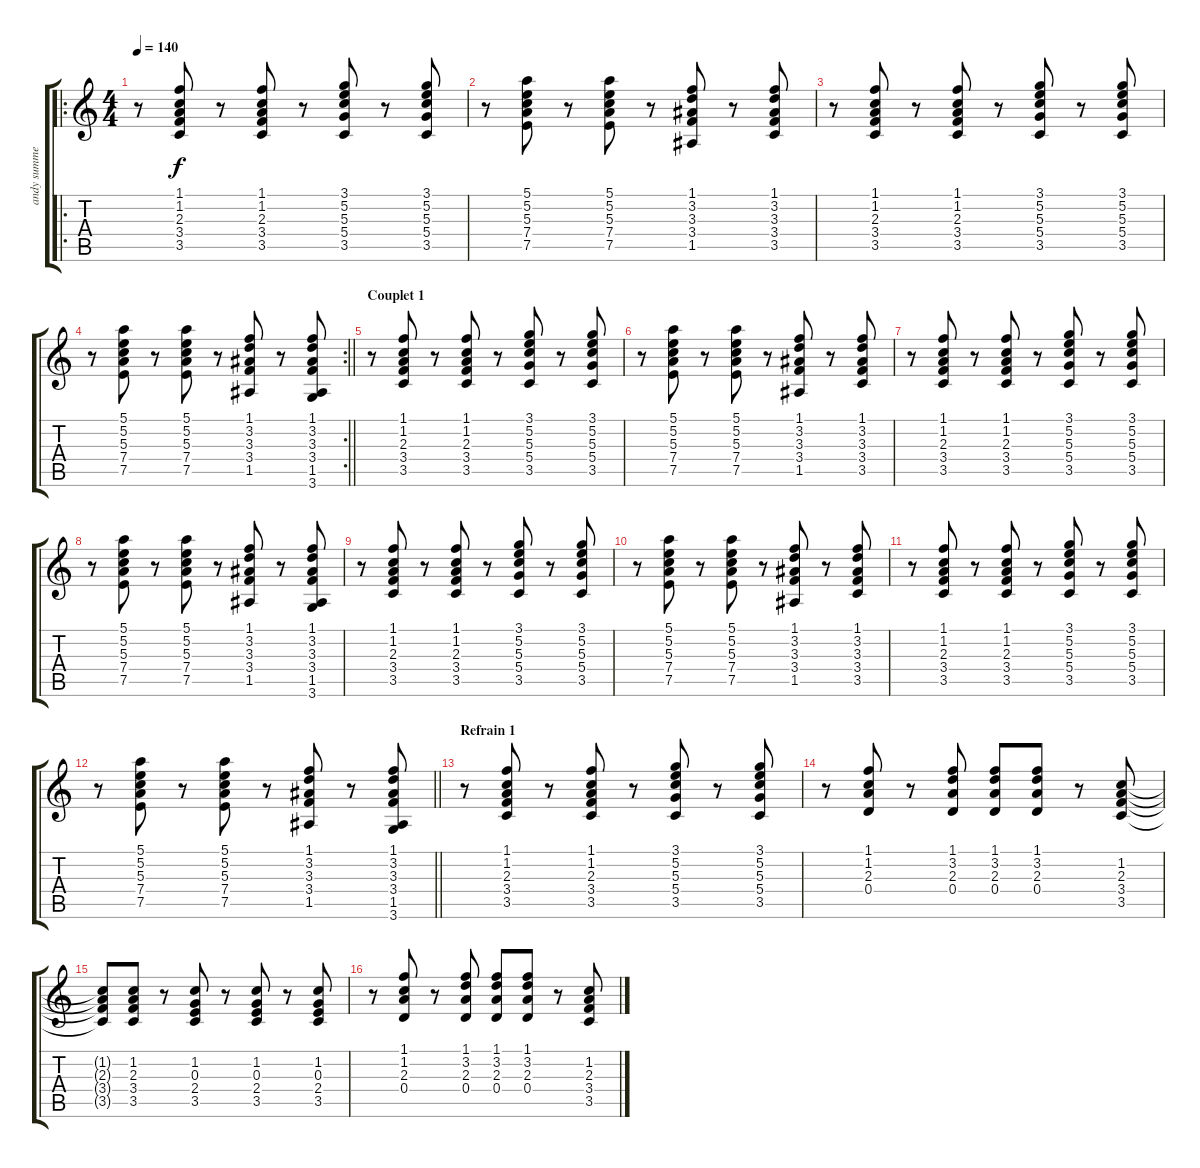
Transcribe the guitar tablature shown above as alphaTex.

\track ("andy summers" "andy summe") {instrument electricguitarclean}
\staff {score tabs}
\tuning (E4 B3 G3 D3 A2 E2) {hide}
\ro
\ts (4 4)
\tempo 140
\clef g2
\ks c
r.8{dy f instrument electricguitarclean} (1.1 1.2 2.3 3.4 3.5).8 r.8 (1.1 1.2 2.3 3.4 3.5).8 r.8 (3.1 5.2 5.3 5.4 3.5).8 r.8 (3.1 5.2 5.3 5.4 3.5).8 |
r.8 (5.1 5.2 5.3 7.4 7.5).8 r.8 (5.1 5.2 5.3 7.4 7.5).8 r.8 (1.1 3.2 3.3 3.4 1.5).8 r.8 (1.1 3.2 3.3 3.4 3.5).8 |
r.8 (1.1 1.2 2.3 3.4 3.5).8 r.8 (1.1 1.2 2.3 3.4 3.5).8 r.8 (3.1 5.2 5.3 5.4 3.5).8 r.8 (3.1 5.2 5.3 5.4 3.5).8 |
\rc 2
\barLineRight lightlight
r.8 (5.1 5.2 5.3 7.4 7.5).8 r.8 (5.1 5.2 5.3 7.4 7.5).8 r.8 (1.1 3.2 3.3 3.4 1.5).8 r.8 (1.1 3.2 3.3 3.4 1.5 3.6).8 |
\section ("" "Couplet 1")
r.8 (1.1 1.2 2.3 3.4 3.5).8 r.8 (1.1 1.2 2.3 3.4 3.5).8 r.8 (3.1 5.2 5.3 5.4 3.5).8 r.8 (3.1 5.2 5.3 5.4 3.5).8 |
r.8 (5.1 5.2 5.3 7.4 7.5).8 r.8 (5.1 5.2 5.3 7.4 7.5).8 r.8 (1.1 3.2 3.3 3.4 1.5).8 r.8 (1.1 3.2 3.3 3.4 3.5).8 |
r.8 (1.1 1.2 2.3 3.4 3.5).8 r.8 (1.1 1.2 2.3 3.4 3.5).8 r.8 (3.1 5.2 5.3 5.4 3.5).8 r.8 (3.1 5.2 5.3 5.4 3.5).8 |
r.8 (5.1 5.2 5.3 7.4 7.5).8 r.8 (5.1 5.2 5.3 7.4 7.5).8 r.8 (1.1 3.2 3.3 3.4 1.5).8 r.8 (1.1 3.2 3.3 3.4 1.5 3.6).8 |
r.8 (1.1 1.2 2.3 3.4 3.5).8 r.8 (1.1 1.2 2.3 3.4 3.5).8 r.8 (3.1 5.2 5.3 5.4 3.5).8 r.8 (3.1 5.2 5.3 5.4 3.5).8 |
r.8 (5.1 5.2 5.3 7.4 7.5).8 r.8 (5.1 5.2 5.3 7.4 7.5).8 r.8 (1.1 3.2 3.3 3.4 1.5).8 r.8 (1.1 3.2 3.3 3.4 3.5).8 |
r.8 (1.1 1.2 2.3 3.4 3.5).8 r.8 (1.1 1.2 2.3 3.4 3.5).8 r.8 (3.1 5.2 5.3 5.4 3.5).8 r.8 (3.1 5.2 5.3 5.4 3.5).8 |
\barLineRight lightlight
r.8 (5.1 5.2 5.3 7.4 7.5).8 r.8 (5.1 5.2 5.3 7.4 7.5).8 r.8 (1.1 3.2 3.3 3.4 1.5).8 r.8 (1.1 3.2 3.3 3.4 1.5 3.6).8 |
\section ("" "Refrain 1")
r.8 (1.1 1.2 2.3 3.4 3.5).8 r.8 (1.1 1.2 2.3 3.4 3.5).8 r.8 (3.1 5.2 5.3 5.4 3.5).8 r.8 (3.1 5.2 5.3 5.4 3.5).8 |
r.8 (1.1 1.2 2.3 0.4).8 r.8 (1.1 3.2 2.3 0.4).8 (1.1 3.2 2.3 0.4).8 (1.1 3.2 2.3 0.4).8 r.8 (1.2 2.3 3.4 3.5).8 |
(1.2{t} 2.3{t} 3.4{t} 3.5{t}).8 (1.2 2.3 3.4 3.5).8 r.8 (1.2 0.3 2.4 3.5).8 r.8 (1.2 0.3 2.4 3.5).8 r.8 (1.2 0.3 2.4 3.5).8 |
r.8 (1.1 1.2 2.3 0.4).8 r.8 (1.1 3.2 2.3 0.4).8 (1.1 3.2 2.3 0.4).8 (1.1 3.2 2.3 0.4).8 r.8 (1.2 2.3 3.4 3.5).8
